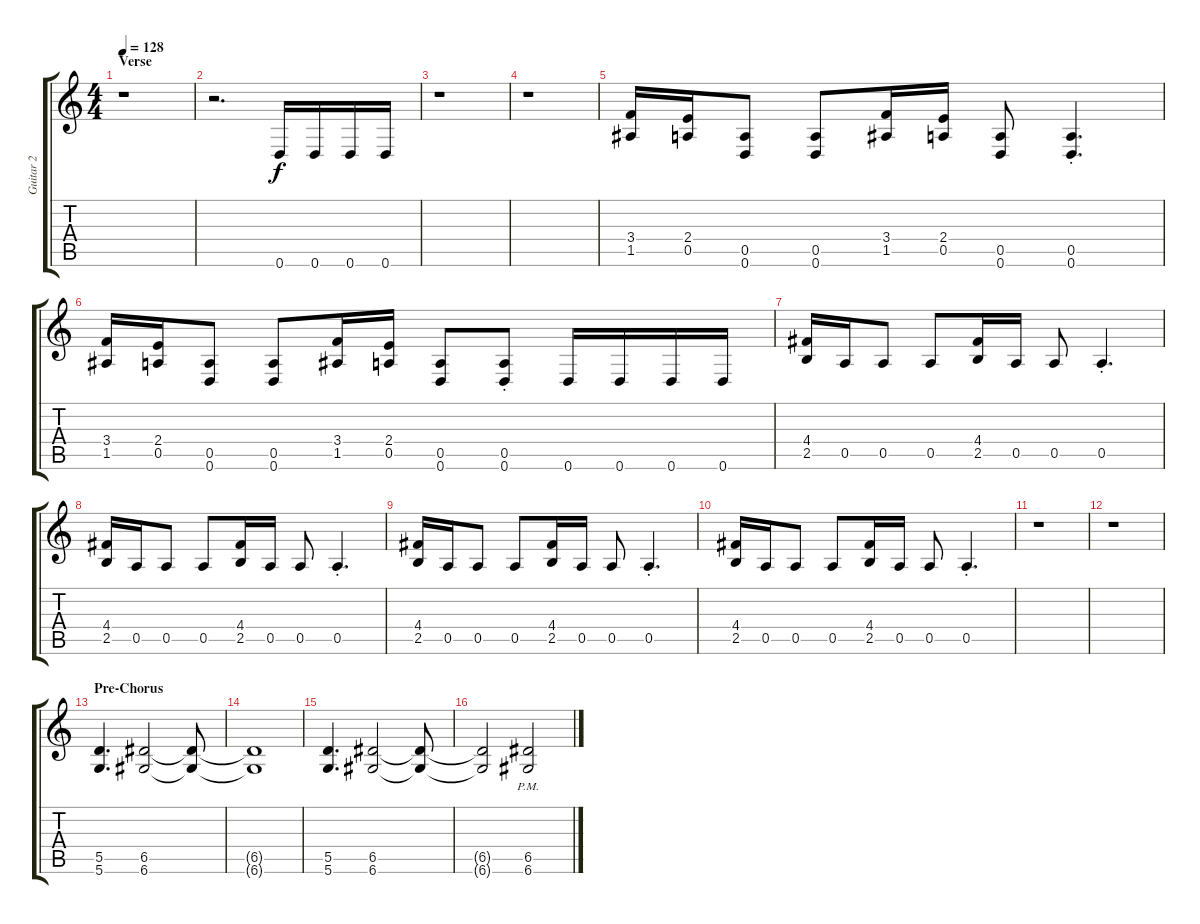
\track ("Guitar 2" "Guitar 2") {instrument overdrivenguitar}
\staff {score tabs}
\tuning (E4 B3 G3 D3 A2 D2) {hide}
\ts (4 4)
\section ("" "Verse")
\tempo 128
\clef g2
\ks c
r.1{dy f} |
r.2{d} 0.6.16 0.6.16 0.6.16 0.6.16 |
r.1 |
r.1 |
(3.4 1.5).16 (2.4 0.5).16 (0.5 0.6).8 (0.5 0.6).8 (3.4 1.5).16 (2.4 0.5).16 (0.5 0.6).8 (0.5{st} 0.6{st}).4{d} |
(3.4 1.5).16 (2.4 0.5).16 (0.5 0.6).8 (0.5 0.6).8 (3.4 1.5).16 (2.4 0.5).16 (0.5 0.6).8 (0.5{st} 0.6{st}).8 0.6.16 0.6.16 0.6.16 0.6.16 |
(4.4 2.5).16 0.5.16 0.5.8 0.5.8 (4.4 2.5).16 0.5.16 0.5.8 0.5{st}.4{d} |
(4.4 2.5).16 0.5.16 0.5.8 0.5.8 (4.4 2.5).16 0.5.16 0.5.8 0.5{st}.4{d} |
(4.4 2.5).16 0.5.16 0.5.8 0.5.8 (4.4 2.5).16 0.5.16 0.5.8 0.5{st}.4{d} |
(4.4 2.5).16 0.5.16 0.5.8 0.5.8 (4.4 2.5).16 0.5.16 0.5.8 0.5{st}.4{d} |
r.1 |
r.1 |
\section ("" "Pre-Chorus")
(5.5 5.6).4{d} (6.5 6.6).2 (6.5{t} 6.6{t}).8 |
(6.5{t} 6.6{t}).1 |
(5.5 5.6).4{d} (6.5 6.6).2 (6.5{t} 6.6{t}).8 |
(6.5{t} 6.6{t}).2 (6.5{pm} 6.6{pm}).2
